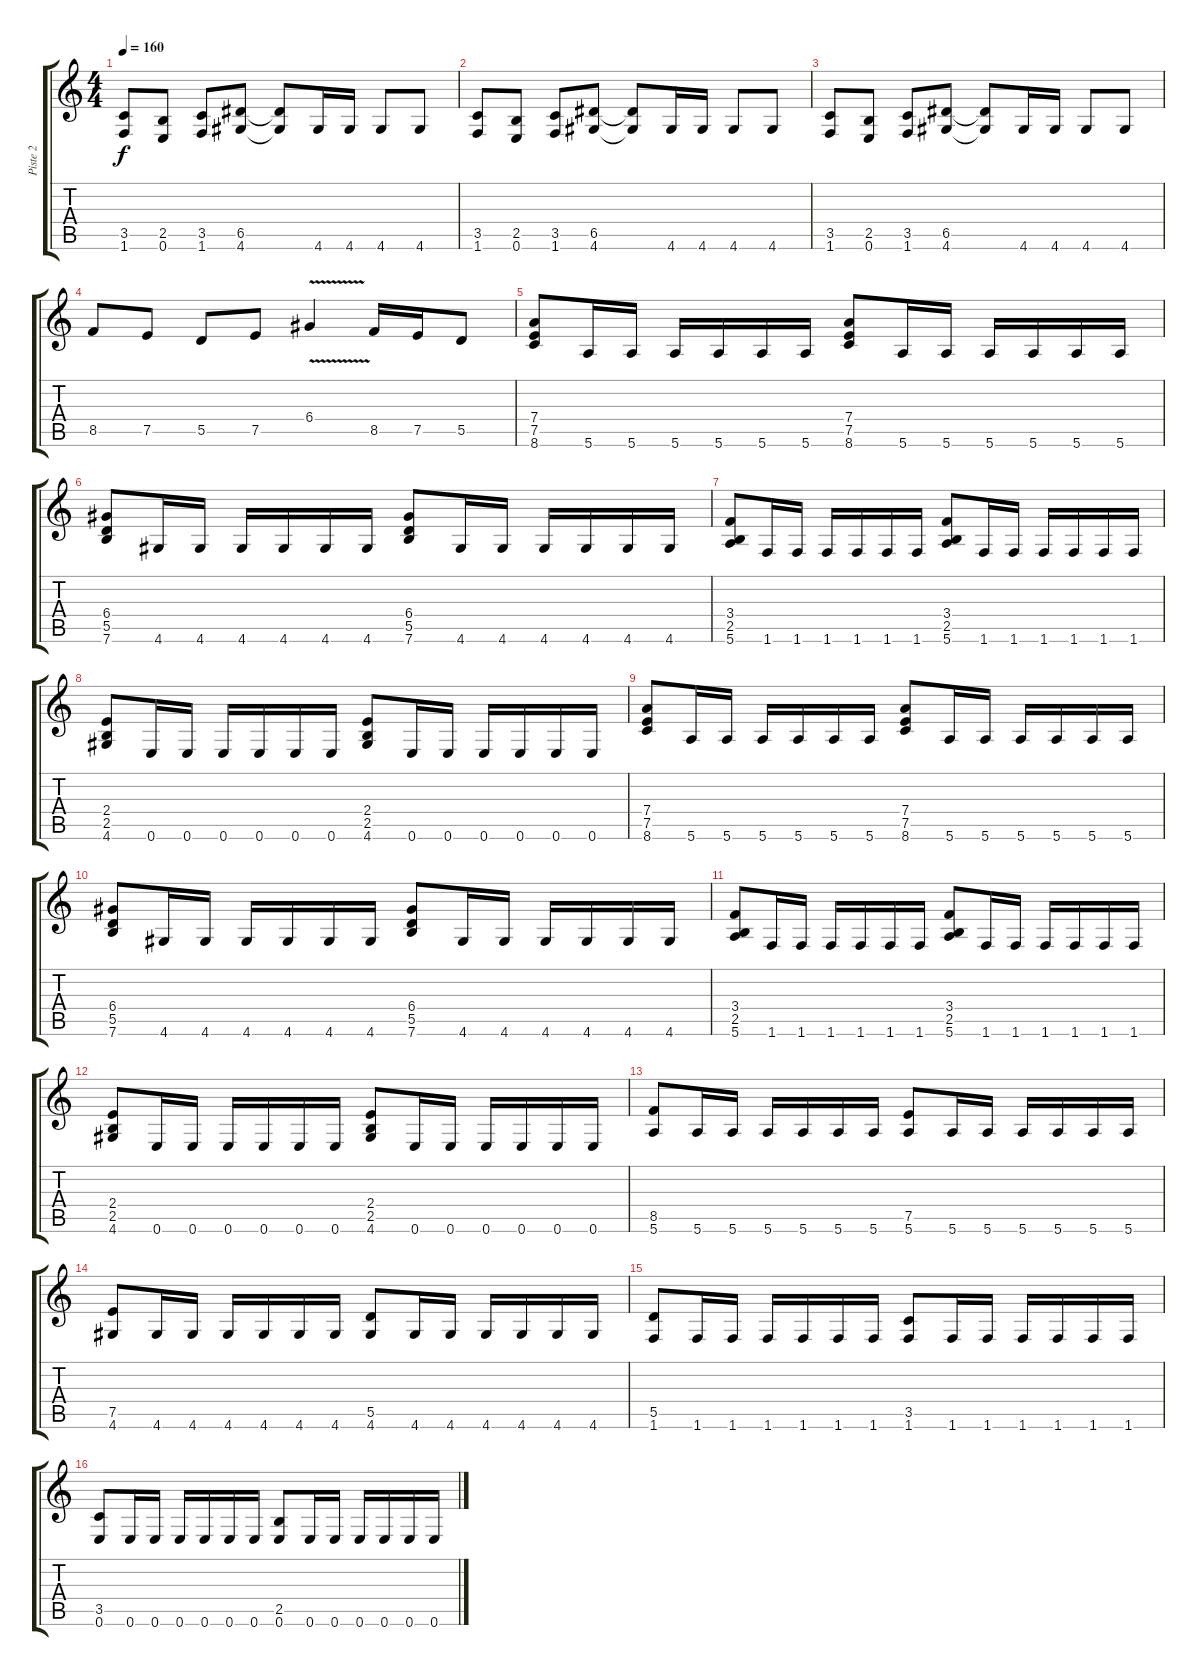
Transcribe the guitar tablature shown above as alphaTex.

\track ("Piste 2" "Piste 2") {instrument distortionguitar}
\staff {score tabs}
\tuning (E4 B3 G3 D3 A2 E2) {hide}
\ts (4 4)
\tempo 160
\clef g2
\ks c
(3.5 1.6).8{dy f} (2.5 0.6).8 (3.5 1.6).8 (6.5 4.6).8 (6.5{t} 4.6{t}).8 4.6.16 4.6.16 4.6.8 4.6.8 |
(3.5 1.6).8 (2.5 0.6).8 (3.5 1.6).8 (6.5 4.6).8 (6.5{t} 4.6{t}).8 4.6.16 4.6.16 4.6.8 4.6.8 |
(3.5 1.6).8 (2.5 0.6).8 (3.5 1.6).8 (6.5 4.6).8 (6.5{t} 4.6{t}).8 4.6.16 4.6.16 4.6.8 4.6.8 |
8.5.8 7.5.8 5.5.8 7.5.8 6.4{v}.4 8.5.16 7.5.16 5.5.8 |
(7.4 7.5 8.6).8 5.6.16 5.6.16 5.6.16 5.6.16 5.6.16 5.6.16 (7.4 7.5 8.6).8 5.6.16 5.6.16 5.6.16 5.6.16 5.6.16 5.6.16 |
(6.4 5.5 7.6).8 4.6.16 4.6.16 4.6.16 4.6.16 4.6.16 4.6.16 (6.4 5.5 7.6).8 4.6.16 4.6.16 4.6.16 4.6.16 4.6.16 4.6.16 |
(3.4 2.5 5.6).8 1.6.16 1.6.16 1.6.16 1.6.16 1.6.16 1.6.16 (3.4 2.5 5.6).8 1.6.16 1.6.16 1.6.16 1.6.16 1.6.16 1.6.16 |
(2.4 2.5 4.6).8 0.6.16 0.6.16 0.6.16 0.6.16 0.6.16 0.6.16 (2.4 2.5 4.6).8 0.6.16 0.6.16 0.6.16 0.6.16 0.6.16 0.6.16 |
(7.4 7.5 8.6).8 5.6.16 5.6.16 5.6.16 5.6.16 5.6.16 5.6.16 (7.4 7.5 8.6).8 5.6.16 5.6.16 5.6.16 5.6.16 5.6.16 5.6.16 |
(6.4 5.5 7.6).8 4.6.16 4.6.16 4.6.16 4.6.16 4.6.16 4.6.16 (6.4 5.5 7.6).8 4.6.16 4.6.16 4.6.16 4.6.16 4.6.16 4.6.16 |
(3.4 2.5 5.6).8 1.6.16 1.6.16 1.6.16 1.6.16 1.6.16 1.6.16 (3.4 2.5 5.6).8 1.6.16 1.6.16 1.6.16 1.6.16 1.6.16 1.6.16 |
(2.4 2.5 4.6).8 0.6.16 0.6.16 0.6.16 0.6.16 0.6.16 0.6.16 (2.4 2.5 4.6).8 0.6.16 0.6.16 0.6.16 0.6.16 0.6.16 0.6.16 |
(8.5 5.6).8 5.6.16 5.6.16 5.6.16 5.6.16 5.6.16 5.6.16 (7.5 5.6).8 5.6.16 5.6.16 5.6.16 5.6.16 5.6.16 5.6.16 |
(7.5 4.6).8 4.6.16 4.6.16 4.6.16 4.6.16 4.6.16 4.6.16 (5.5 4.6).8 4.6.16 4.6.16 4.6.16 4.6.16 4.6.16 4.6.16 |
(5.5 1.6).8 1.6.16 1.6.16 1.6.16 1.6.16 1.6.16 1.6.16 (3.5 1.6).8 1.6.16 1.6.16 1.6.16 1.6.16 1.6.16 1.6.16 |
(3.5 0.6).8 0.6.16 0.6.16 0.6.16 0.6.16 0.6.16 0.6.16 (2.5 0.6).8 0.6.16 0.6.16 0.6.16 0.6.16 0.6.16 0.6.16
